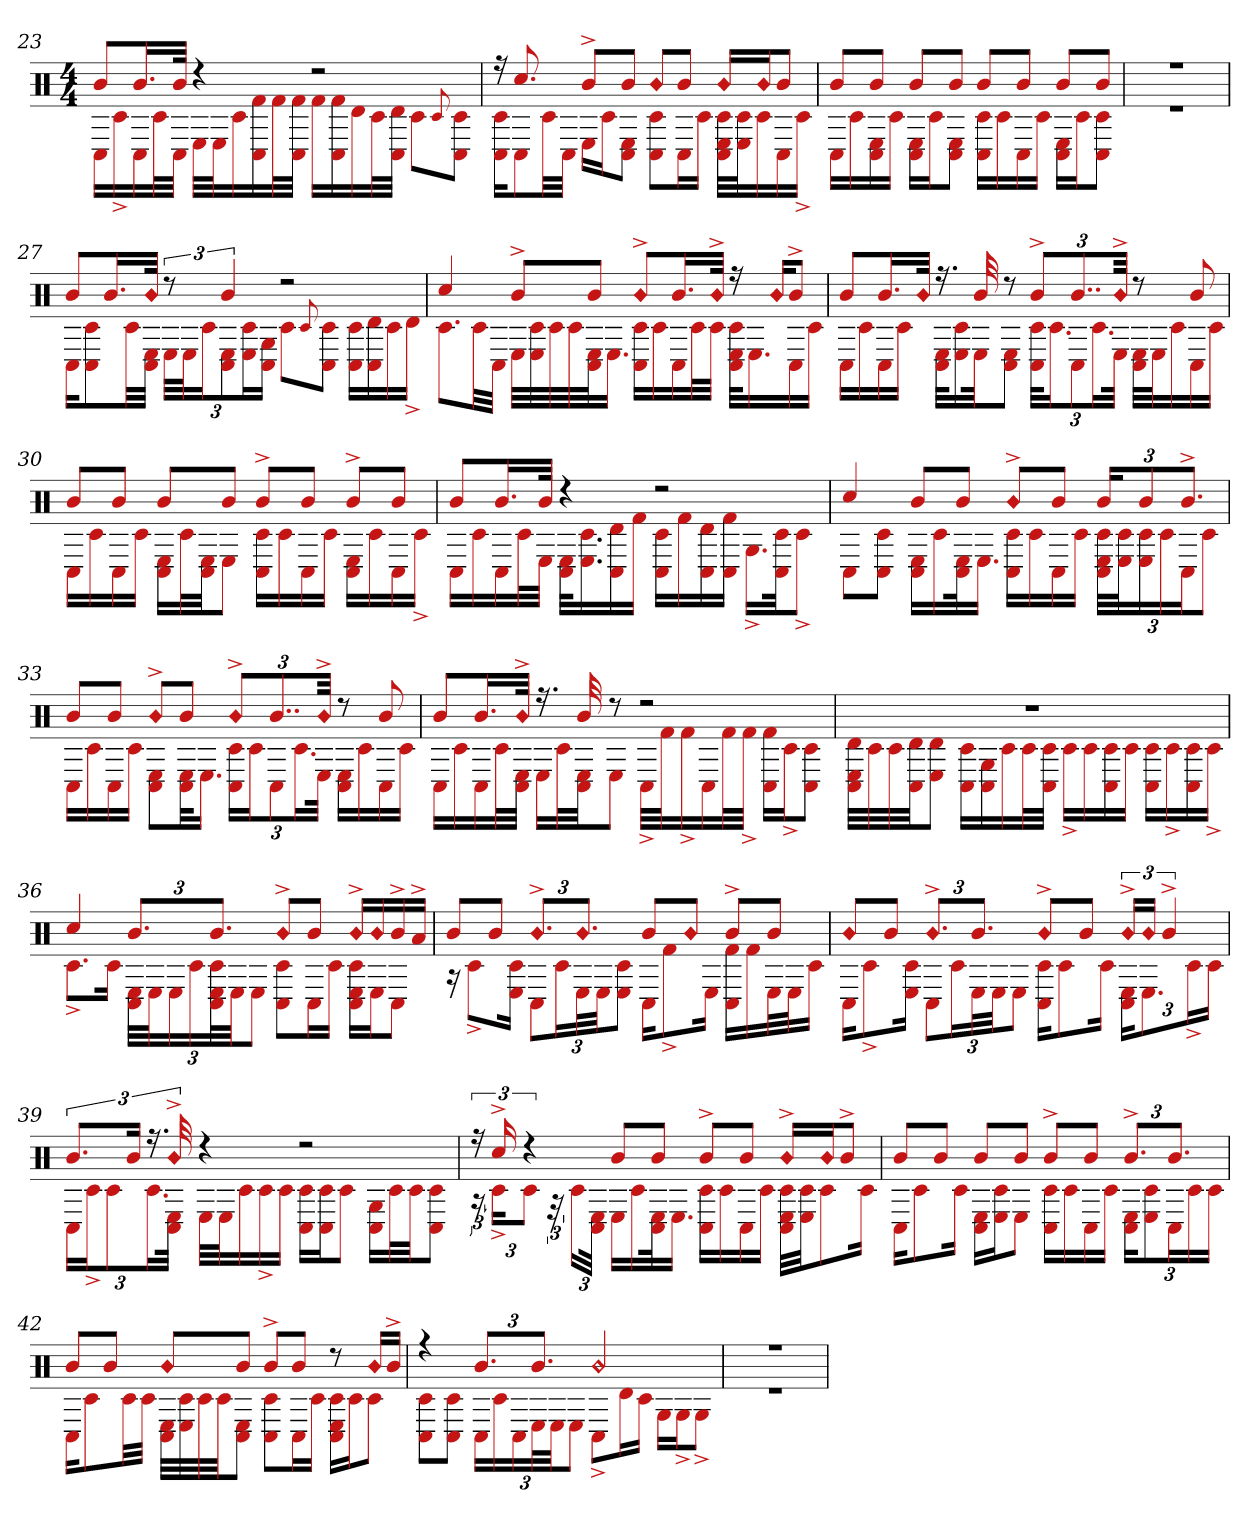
**kern
*part1
*staff1
*clefX
*k[]
*M4/4
=23
*^
8bL	16C#LL
.	16c#^
16.bL	16C#
.	32c#L
32bJJk	32C#JJJ
4r	32ELLL
.	32EJ
.	16c#
.	16C# 16f#
.	32f#L
.	32f# 32C#JJJ
2r	16f#LL
.	16f# 16C#
.	16d
.	32c#L
.	32C# 32dJJJ
.	8c#L
.	8qqc#
.	8C# 8c#J
=24	=24
16r	16C# 16c#KL
8.cc#	8C#
.	32c#LL
.	32C#JJJ
8b^L	16ELL
.	16c#J
8bJ	8C# 8EJ
!LO:N:head=diamond	!
8bL	8C# 8c#L
8bJ	16C#L
.	16c#JJ
!LO:N:head=diamond	!
16bLL	32E 32c# 32C#LLL
.	32E 32c#J
!LO:N:head=diamond	!
16bJ	16c#
8bJ	16C#
.	16c#^JJ
=25	=25
8bL	16C#LL
.	16c#
8bJ	16E 16C#
.	16c#JJ
8bL	16E 16C#LL
.	16c#J
8bJ	8E 8C#J
8bL	16C# 16c#LL
.	16c#
8bJ	16C#
.	16c#JJ
8bL	16E 16C#LL
.	16c#J
8bJ	8C# 8c#J
=26	=26
1r	1r
=27	=27
8bL	16C#KL
.	8c# 8C#
16.bL	.
.	32c#LL
!LO:N:head=diamond	!
32bJJk	32C# 32EJJJ
12r	48ELLL
.	48EJ
.	24c#J
6b	12C# 12E
.	24E 24c#L
.	24C# 24GJJ
2r	8c#L
.	8qqc#
.	8C# 8c#J
.	16C# 16c#LL
.	16d 16C#
.	16c#
.	16d^JJ
=28	=28
4cc#	8.c#L
.	32c#LL
.	32C#JJJ
8b^L	32ELLL
.	32E 32c#
.	32c#
.	32c#
8bJ	32E 32C#J
.	16.EJJ
!LO:N:head=diamond	!
8b^L	16C# 16c#LL
.	16c#
16.bL	16C#
.	32c#L
!LO:N:head=diamond	!
32b^JJk	32c#JJJ
16r	32E 32C# 32c#KLL
.	16.E
!LO:N:head=diamond	!
16bKL	.
8b^J	16C#
.	16c#JJ
=29	=29
8bL	16C#LL
.	16c#
16.bL	16C#
.	16c#JJ
!LO:N:head=diamond	!
32bJJk	.
16.r	32E 32C#KLL
.	16E 16c#
32b	32EJk
8r	8C# 8EJ
12b^L	48C# 48c#KLL
.	24.c#J
12..b	12C#
.	24.c#L
!LO:N:head=diamond	!
48b^Jkk	48EJJk
8r	32C# 32ELLL
.	32EJ
.	16c#
8b	16C#
.	16c#JJ
=30	=30
8bL	16C#LL
.	16c#
8bJ	16C#
.	16c#JJ
8bL	16E 16C#LL
.	32c#L
.	32C# 32EJJ
8bJ	8EJ
8b^L	16C# 16c#LL
.	16c#
8bJ	16C#
.	16c#JJ
8b^L	16C# 16ELL
.	16c#
8bJ	16C#
.	16c#^JJ
=31	=31
8bL	16C#LL
.	16c#
16.bL	16C#
.	32c#L
32bJJk	32EJJJ
4r	32C# 32EKLL
.	16.E 16.c#
.	16C# 16d
.	16f#JJ
2r	16C# 16c#LL
.	16f#
.	16C# 16d
.	16f# 16C#JJ
.	16.G^LL
.	32C# 32c#Jk
.	8c#^J
=32	=32
4cc#	8C#L
.	8C# 8c#J
8bL	16C# 16ELL
.	16c#
8bJ	32C# 32Ek
.	16.EJJ
!LO:N:head=diamond	!
8b^L	16c# 16C#LL
.	16c#
8bJ	16C#
.	16c#JJ
24bKL	48c# 48E 48C#LLL
.	48E 48c#J
12b	24E 24c#
.	24c#
12.b^J	24C#J
.	12c#J
=33	=33
8bL	16C#LL
.	16c#
8bJ	16C#
.	16c#JJ
!LO:N:head=diamond	!
8b^L	8E 8C#L
8bJ	32E 32C#kL
.	16.EJJ
!LO:N:head=diamond	!
12b^L	24c# 24C#LL
.	24c#J
12..b	12C#
.	24.c#L
!LO:N:head=diamond	!
48b^Jkk	48EJJk
8r	16C# 16ELL
.	16c#
8b	16C#
.	16c#JJ
=34	=34
8bL	16C#LL
.	16c#
16.bL	16C#
.	32c#L
!LO:N:head=diamond	!
32b^JJk	32E 32C#JJJ
16.r	16ELL
.	32c#L
32b	32C# 32EJJ
8r	8EJ
2r	32C#^LLL
.	32f#J
.	16f#^
.	16C#
.	32f#L
.	32f#^JJJ
.	16C# 16f#LL
.	16c#^J
.	8C# 8c#J
=35	=35
1r	32d 32C# 32ELLL
.	32c#
.	32c#
.	32d 32C#JJ
.	8E 8dJ
.	16C# 16c#LL
.	16G 16C#
.	16c#
.	32c#L
.	32c# 32C#JJJ
.	16c#^LL
.	16c#
.	16C# 16c#
.	16c#JJ
.	16C# 16c#LL
.	16c#^
.	16c# 16C#
.	16c#^JJ
=36	=36
4cc#	8.c#^L
.	16c#Jk
12.bL	48E 48C#LLL
.	48EJ
.	24E
.	24c#
12.bJ	48C# 48E 48c#L
.	48EJJ
.	12EJ
!LO:N:head=diamond	!
8b^L	8C# 8c#L
8bJ	16C#L
.	16c#JJ
!LO:N:head=diamond	!
16b^LL	16c# 16E 16C#LL
!LO:N:head=diamond	!
16b	16EJ
16b^	8C#J
16a^JJ	.
=37	=37
8bL	16r
.	8c#^L
8bJ	.
.	16E 16c#Jk
!LO:N:head=diamond	!
12.b^L	12C#L
.	24c#L
!LO:N:head=diamond	!
12.bJ	48EL
.	48EJJ
.	12E 12c#J
8bL	16C#KL
.	8f#^
!LO:N:head=diamond	!
8bJ	.
.	16EJk
8b^L	16C# 16f#LL
.	16f#
8bJ	32EL
.	32EJ
.	16c#JJ
=38	=38
!LO:N:head=diamond	!
8bL	16C#KL
.	8c#^
8bJ	.
.	16c# 16EJk
!LO:N:head=diamond	!
12.b^L	12C#L
.	24c#L
12.bJ	48EL
.	48EJJ
.	12EJ
!LO:N:head=diamond	!
8b^L	16C# 16c#KL
.	8c#
8bJ	.
.	16c#Jk
!LO:N:head=diamond	!
24b^LL	24E 24C#KL
!LO:N:head=diamond	!
24bJJ	12.E
6b^	.
.	24c#^L
.	24c#JJ
=39	=39
12.bL	24C#LL
.	24c#^J
.	12c#
24bJk	.
24.r	24.c#L
!LO:N:head=diamond	!
48b^	48E 48C#JJk
4r	32ELLL
.	32EJ
.	16c#
.	16c#^
.	16c#JJ
2r	16C# 16c#LL
.	16c# 16C#J
.	8c#J
.	16C# 16GLL
.	32c#L
.	32c#JJ
.	8C# 8c#J
=40	=40
24r	24r
24cc#^	24c#^KL
6r	12c#J
.	48r
.	24c#LL
.	48C# 48EJJk
8bL	16ELL
.	16c#
8bJ	32E 32C#k
.	16.EJJ
8b^L	16c# 16C#LL
.	16c#
8bJ	16C#
.	16c#JJ
!LO:N:head=diamond	!
16b^LL	32E 32c# 32C#LLL
.	32c# 32EJJ
!LO:N:head=diamond	!
16bJ	8c#
8b^J	.
.	16c#Jk
=41	=41
8bL	16C#KL
.	8c#
8bJ	.
.	16c#Jk
8bL	16E 16C#LL
.	16E 16c#J
8bJ	8EJ
8b^L	16C# 16c#LL
.	16c#
8bJ	16C#
.	16c#JJ
12.b^L	24E 24C#KL
.	12E 12c#
12.bJ	24C#L
.	24c#
.	24c#JJ
=42	=42
8bL	16C#KL
.	8c#
8bJ	.
.	32c#LL
.	32c#JJJ
!LO:N:head=diamond	!
8bL	32E 32C#LLL
.	32E 32c#
.	32c#
.	32c#JJ
8bJ	8C# 8EJ
8b^L	8C# 8c#L
8bJ	16C#L
.	16c#JJ
8r	16c# 16C# 16ELL
.	16c#J
!LO:N:head=diamond	!
16bLL	8c#J
16b^JJ	.
=43	=43
4r	8C# 8c#L
.	8C# 8c#J
12.bL	24C#LL
.	24c#
.	24C#
12.bJ	48EL
.	48EJJ
.	12EJ
!LO:N:head=diamond	!
2b	8C#^L
.	16dL
.	16c#JJ
.	16GLL
.	16G^J
.	8G^J
=44	=44
1r	1r
*v	*v
=
*-
